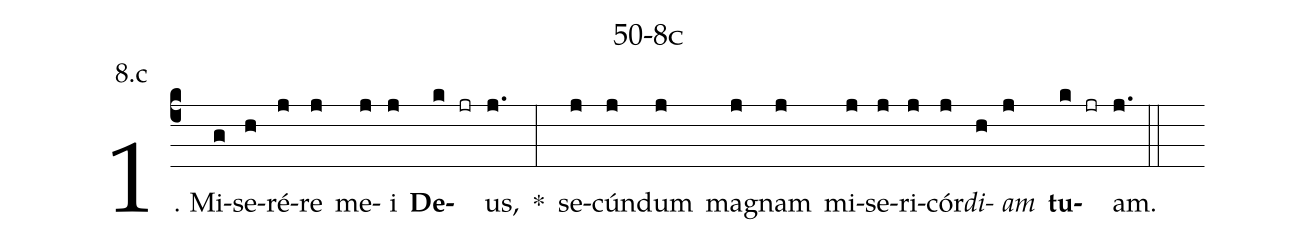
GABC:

name: 50-8c;
annotation: 8.c;
%%
(c4)1. Mi(g)se(h)ré(j)re(j) me(j)i(j) <b>De</b>(k jr)us,(j.) *(:) se(j)cún(j)dum(j) ma(j)gnam(j) mi(j)se(j)ri(j)cór(j)<i>di</i>(h)<i>am</i>(j) <b>tu</b>(k jr)am.(j.) (::)
